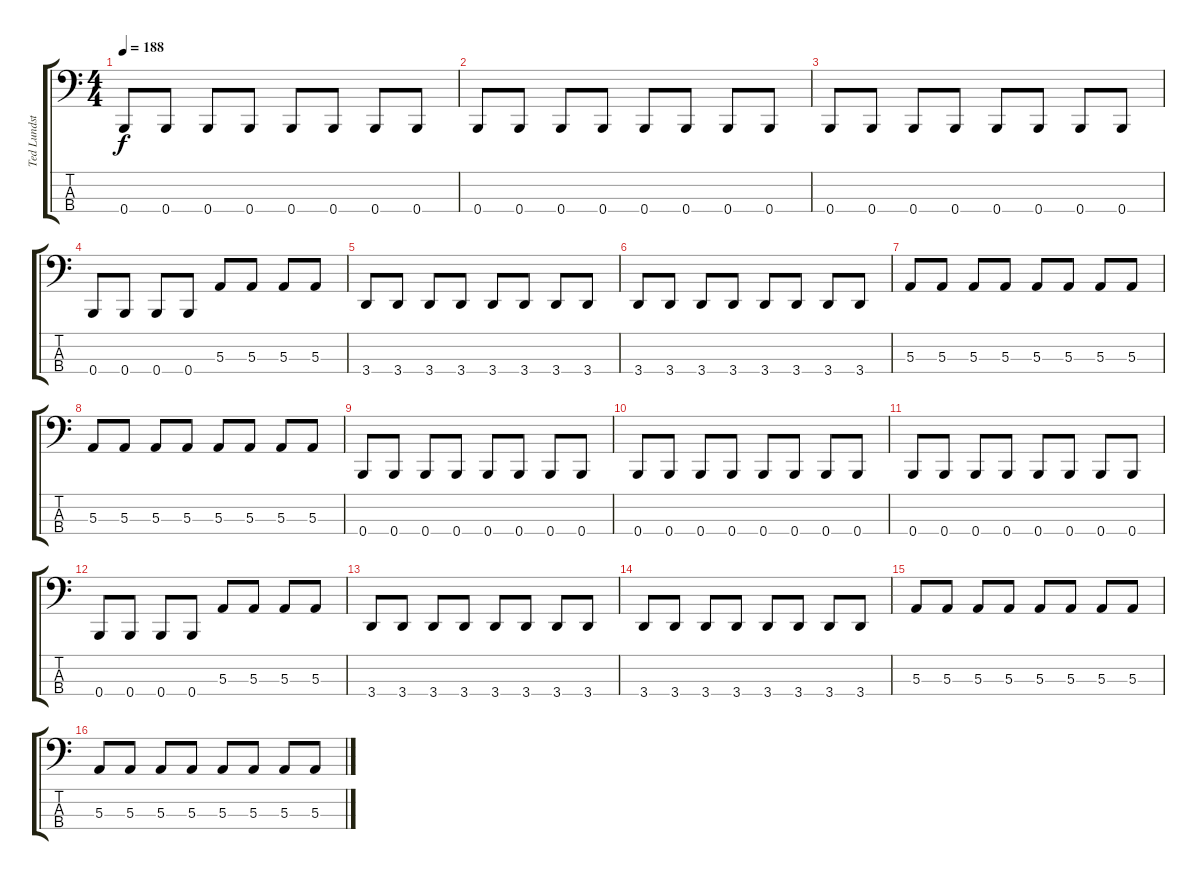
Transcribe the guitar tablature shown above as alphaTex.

\track ("Ted Lundström" "Ted Lundst") {instrument electricbassfinger}
\staff {score tabs}
\tuning (D2 A1 E1 B0) {hide}
\ts (4 4)
\tempo 188
\clef f4
\ks c
0.4.8{dy f} 0.4.8 0.4.8 0.4.8 0.4.8 0.4.8 0.4.8 0.4.8 |
0.4.8 0.4.8 0.4.8 0.4.8 0.4.8 0.4.8 0.4.8 0.4.8 |
0.4.8 0.4.8 0.4.8 0.4.8 0.4.8 0.4.8 0.4.8 0.4.8 |
0.4.8 0.4.8 0.4.8 0.4.8 5.3.8 5.3.8 5.3.8 5.3.8 |
3.4.8 3.4.8 3.4.8 3.4.8 3.4.8 3.4.8 3.4.8 3.4.8 |
3.4.8 3.4.8 3.4.8 3.4.8 3.4.8 3.4.8 3.4.8 3.4.8 |
5.3.8 5.3.8 5.3.8 5.3.8 5.3.8 5.3.8 5.3.8 5.3.8 |
5.3.8 5.3.8 5.3.8 5.3.8 5.3.8 5.3.8 5.3.8 5.3.8 |
0.4.8 0.4.8 0.4.8 0.4.8 0.4.8 0.4.8 0.4.8 0.4.8 |
0.4.8 0.4.8 0.4.8 0.4.8 0.4.8 0.4.8 0.4.8 0.4.8 |
0.4.8 0.4.8 0.4.8 0.4.8 0.4.8 0.4.8 0.4.8 0.4.8 |
0.4.8 0.4.8 0.4.8 0.4.8 5.3.8 5.3.8 5.3.8 5.3.8 |
3.4.8 3.4.8 3.4.8 3.4.8 3.4.8 3.4.8 3.4.8 3.4.8 |
3.4.8 3.4.8 3.4.8 3.4.8 3.4.8 3.4.8 3.4.8 3.4.8 |
5.3.8 5.3.8 5.3.8 5.3.8 5.3.8 5.3.8 5.3.8 5.3.8 |
5.3.8 5.3.8 5.3.8 5.3.8 5.3.8 5.3.8 5.3.8 5.3.8
